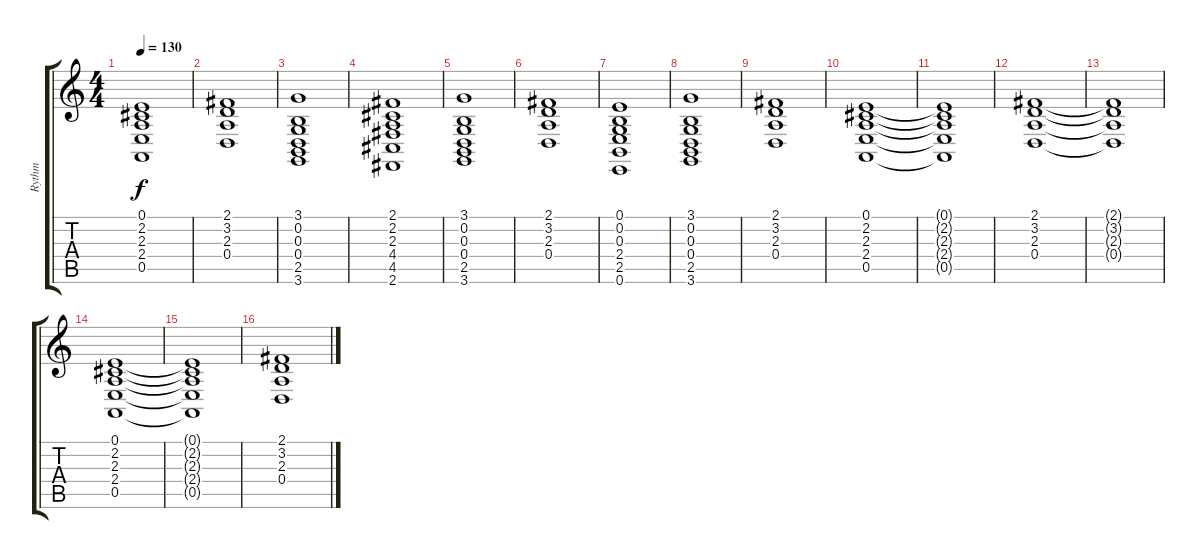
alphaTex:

\track ("Rythm" "Rythm") {instrument stringensemble1}
\staff {score tabs}
\tuning (E4 B3 G3 D3 A2 E2) {hide}
\ts (4 4)
\tempo 130
\clef g2
\ks c
(0.1 2.2 2.3 2.4 0.5).1{dy f} |
(2.1 3.2 2.3 0.4).1 |
(3.1 0.2 0.3 0.4 2.5 3.6).1 |
(2.1 2.2 2.3 4.4 4.5 2.6).1 |
(3.1 0.2 0.3 0.4 2.5 3.6).1 |
(2.1 3.2 2.3 0.4).1 |
(0.1 0.2 0.3 2.4 2.5 0.6).1 |
(3.1 0.2 0.3 0.4 2.5 3.6).1 |
(2.1 3.2 2.3 0.4).1 |
(0.1 2.2 2.3 2.4 0.5).1 |
(0.1{t} 2.2{t} 2.3{t} 2.4{t} 0.5{t}).1 |
(2.1 3.2 2.3 0.4).1 |
(2.1{t} 3.2{t} 2.3{t} 0.4{t}).1 |
(0.1 2.2 2.3 2.4 0.5).1 |
(0.1{t} 2.2{t} 2.3{t} 2.4{t} 0.5{t}).1 |
(2.1 3.2 2.3 0.4).1
